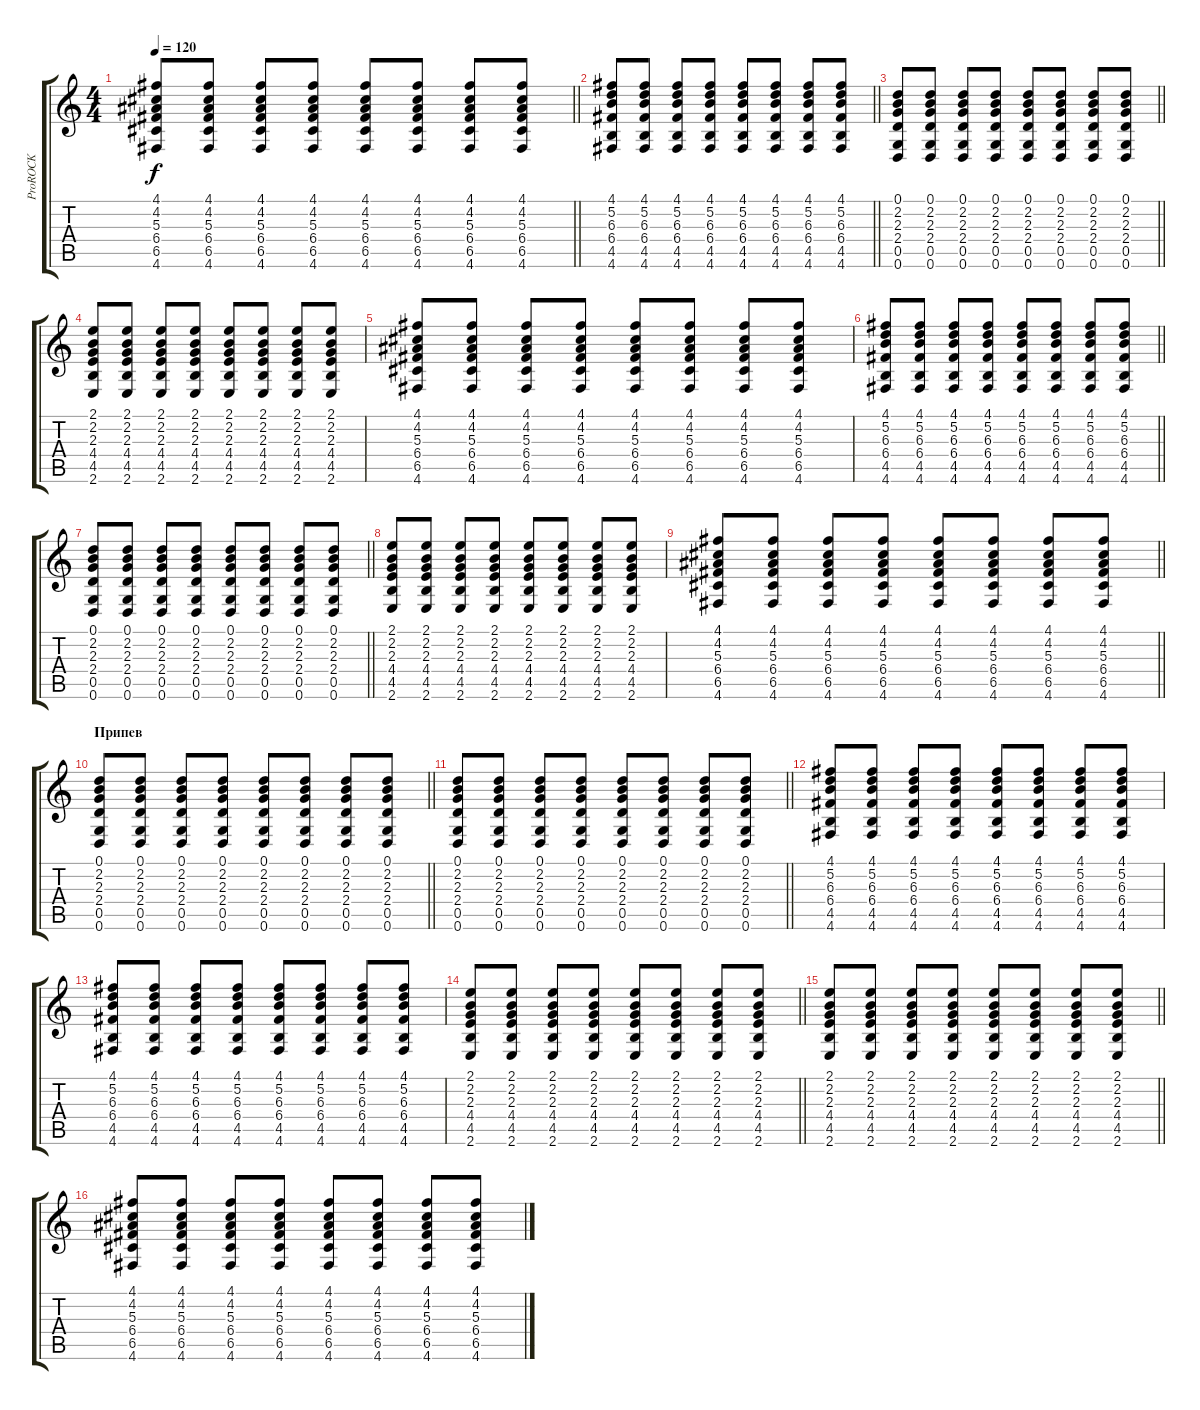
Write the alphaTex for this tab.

\track ("ProROCK" "ProROCK") {instrument acousticguitarsteel}
\staff {score tabs}
\tuning (D4 A3 F3 C3 G2 D2) {hide}
\ts (4 4)
\tempo 120
\clef g2
\barLineRight lightlight
\ks c
(4.1 4.2 5.3 6.4 6.5 4.6).8{dy f} (4.1 4.2 5.3 6.4 6.5 4.6).8 (4.1 4.2 5.3 6.4 6.5 4.6).8 (4.1 4.2 5.3 6.4 6.5 4.6).8 (4.1 4.2 5.3 6.4 6.5 4.6).8 (4.1 4.2 5.3 6.4 6.5 4.6).8 (4.1 4.2 5.3 6.4 6.5 4.6).8 (4.1 4.2 5.3 6.4 6.5 4.6).8 |
\barLineRight lightlight
(4.1 5.2 6.3 6.4 4.5 4.6).8 (4.1 5.2 6.3 6.4 4.5 4.6).8 (4.1 5.2 6.3 6.4 4.5 4.6).8 (4.1 5.2 6.3 6.4 4.5 4.6).8 (4.1 5.2 6.3 6.4 4.5 4.6).8 (4.1 5.2 6.3 6.4 4.5 4.6).8 (4.1 5.2 6.3 6.4 4.5 4.6).8 (4.1 5.2 6.3 6.4 4.5 4.6).8 |
\barLineRight lightlight
(0.1 2.2 2.3 2.4 0.5 0.6).8 (0.1 2.2 2.3 2.4 0.5 0.6).8 (0.1 2.2 2.3 2.4 0.5 0.6).8 (0.1 2.2 2.3 2.4 0.5 0.6).8 (0.1 2.2 2.3 2.4 0.5 0.6).8 (0.1 2.2 2.3 2.4 0.5 0.6).8 (0.1 2.2 2.3 2.4 0.5 0.6).8 (0.1 2.2 2.3 2.4 0.5 0.6).8 |
(2.1 2.2 2.3 4.4 4.5 2.6).8 (2.1 2.2 2.3 4.4 4.5 2.6).8 (2.1 2.2 2.3 4.4 4.5 2.6).8 (2.1 2.2 2.3 4.4 4.5 2.6).8 (2.1 2.2 2.3 4.4 4.5 2.6).8 (2.1 2.2 2.3 4.4 4.5 2.6).8 (2.1 2.2 2.3 4.4 4.5 2.6).8 (2.1 2.2 2.3 4.4 4.5 2.6).8 |
(4.1 4.2 5.3 6.4 6.5 4.6).8 (4.1 4.2 5.3 6.4 6.5 4.6).8 (4.1 4.2 5.3 6.4 6.5 4.6).8 (4.1 4.2 5.3 6.4 6.5 4.6).8 (4.1 4.2 5.3 6.4 6.5 4.6).8 (4.1 4.2 5.3 6.4 6.5 4.6).8 (4.1 4.2 5.3 6.4 6.5 4.6).8 (4.1 4.2 5.3 6.4 6.5 4.6).8 |
\barLineRight lightlight
(4.1 5.2 6.3 6.4 4.5 4.6).8 (4.1 5.2 6.3 6.4 4.5 4.6).8 (4.1 5.2 6.3 6.4 4.5 4.6).8 (4.1 5.2 6.3 6.4 4.5 4.6).8 (4.1 5.2 6.3 6.4 4.5 4.6).8 (4.1 5.2 6.3 6.4 4.5 4.6).8 (4.1 5.2 6.3 6.4 4.5 4.6).8 (4.1 5.2 6.3 6.4 4.5 4.6).8 |
\barLineRight lightlight
(0.1 2.2 2.3 2.4 0.5 0.6).8 (0.1 2.2 2.3 2.4 0.5 0.6).8 (0.1 2.2 2.3 2.4 0.5 0.6).8 (0.1 2.2 2.3 2.4 0.5 0.6).8 (0.1 2.2 2.3 2.4 0.5 0.6).8 (0.1 2.2 2.3 2.4 0.5 0.6).8 (0.1 2.2 2.3 2.4 0.5 0.6).8 (0.1 2.2 2.3 2.4 0.5 0.6).8 |
(2.1 2.2 2.3 4.4 4.5 2.6).8 (2.1 2.2 2.3 4.4 4.5 2.6).8 (2.1 2.2 2.3 4.4 4.5 2.6).8 (2.1 2.2 2.3 4.4 4.5 2.6).8 (2.1 2.2 2.3 4.4 4.5 2.6).8 (2.1 2.2 2.3 4.4 4.5 2.6).8 (2.1 2.2 2.3 4.4 4.5 2.6).8 (2.1 2.2 2.3 4.4 4.5 2.6).8 |
\barLineRight lightlight
(4.1 4.2 5.3 6.4 6.5 4.6).8 (4.1 4.2 5.3 6.4 6.5 4.6).8 (4.1 4.2 5.3 6.4 6.5 4.6).8 (4.1 4.2 5.3 6.4 6.5 4.6).8 (4.1 4.2 5.3 6.4 6.5 4.6).8 (4.1 4.2 5.3 6.4 6.5 4.6).8 (4.1 4.2 5.3 6.4 6.5 4.6).8 (4.1 4.2 5.3 6.4 6.5 4.6).8 |
\section ("" "Припев")
\barLineRight lightlight
(0.1 2.2 2.3 2.4 0.5 0.6).8 (0.1 2.2 2.3 2.4 0.5 0.6).8 (0.1 2.2 2.3 2.4 0.5 0.6).8 (0.1 2.2 2.3 2.4 0.5 0.6).8 (0.1 2.2 2.3 2.4 0.5 0.6).8 (0.1 2.2 2.3 2.4 0.5 0.6).8 (0.1 2.2 2.3 2.4 0.5 0.6).8 (0.1 2.2 2.3 2.4 0.5 0.6).8 |
\barLineRight lightlight
(0.1 2.2 2.3 2.4 0.5 0.6).8 (0.1 2.2 2.3 2.4 0.5 0.6).8 (0.1 2.2 2.3 2.4 0.5 0.6).8 (0.1 2.2 2.3 2.4 0.5 0.6).8 (0.1 2.2 2.3 2.4 0.5 0.6).8 (0.1 2.2 2.3 2.4 0.5 0.6).8 (0.1 2.2 2.3 2.4 0.5 0.6).8 (0.1 2.2 2.3 2.4 0.5 0.6).8 |
(4.1 5.2 6.3 6.4 4.5 4.6).8 (4.1 5.2 6.3 6.4 4.5 4.6).8 (4.1 5.2 6.3 6.4 4.5 4.6).8 (4.1 5.2 6.3 6.4 4.5 4.6).8 (4.1 5.2 6.3 6.4 4.5 4.6).8 (4.1 5.2 6.3 6.4 4.5 4.6).8 (4.1 5.2 6.3 6.4 4.5 4.6).8 (4.1 5.2 6.3 6.4 4.5 4.6).8 |
(4.1 5.2 6.3 6.4 4.5 4.6).8 (4.1 5.2 6.3 6.4 4.5 4.6).8 (4.1 5.2 6.3 6.4 4.5 4.6).8 (4.1 5.2 6.3 6.4 4.5 4.6).8 (4.1 5.2 6.3 6.4 4.5 4.6).8 (4.1 5.2 6.3 6.4 4.5 4.6).8 (4.1 5.2 6.3 6.4 4.5 4.6).8 (4.1 5.2 6.3 6.4 4.5 4.6).8 |
\barLineRight lightlight
(2.1 2.2 2.3 4.4 4.5 2.6).8 (2.1 2.2 2.3 4.4 4.5 2.6).8 (2.1 2.2 2.3 4.4 4.5 2.6).8 (2.1 2.2 2.3 4.4 4.5 2.6).8 (2.1 2.2 2.3 4.4 4.5 2.6).8 (2.1 2.2 2.3 4.4 4.5 2.6).8 (2.1 2.2 2.3 4.4 4.5 2.6).8 (2.1 2.2 2.3 4.4 4.5 2.6).8 |
\barLineRight lightlight
(2.1 2.2 2.3 4.4 4.5 2.6).8 (2.1 2.2 2.3 4.4 4.5 2.6).8 (2.1 2.2 2.3 4.4 4.5 2.6).8 (2.1 2.2 2.3 4.4 4.5 2.6).8 (2.1 2.2 2.3 4.4 4.5 2.6).8 (2.1 2.2 2.3 4.4 4.5 2.6).8 (2.1 2.2 2.3 4.4 4.5 2.6).8 (2.1 2.2 2.3 4.4 4.5 2.6).8 |
(4.1 4.2 5.3 6.4 6.5 4.6).8 (4.1 4.2 5.3 6.4 6.5 4.6).8 (4.1 4.2 5.3 6.4 6.5 4.6).8 (4.1 4.2 5.3 6.4 6.5 4.6).8 (4.1 4.2 5.3 6.4 6.5 4.6).8 (4.1 4.2 5.3 6.4 6.5 4.6).8 (4.1 4.2 5.3 6.4 6.5 4.6).8 (4.1 4.2 5.3 6.4 6.5 4.6).8
